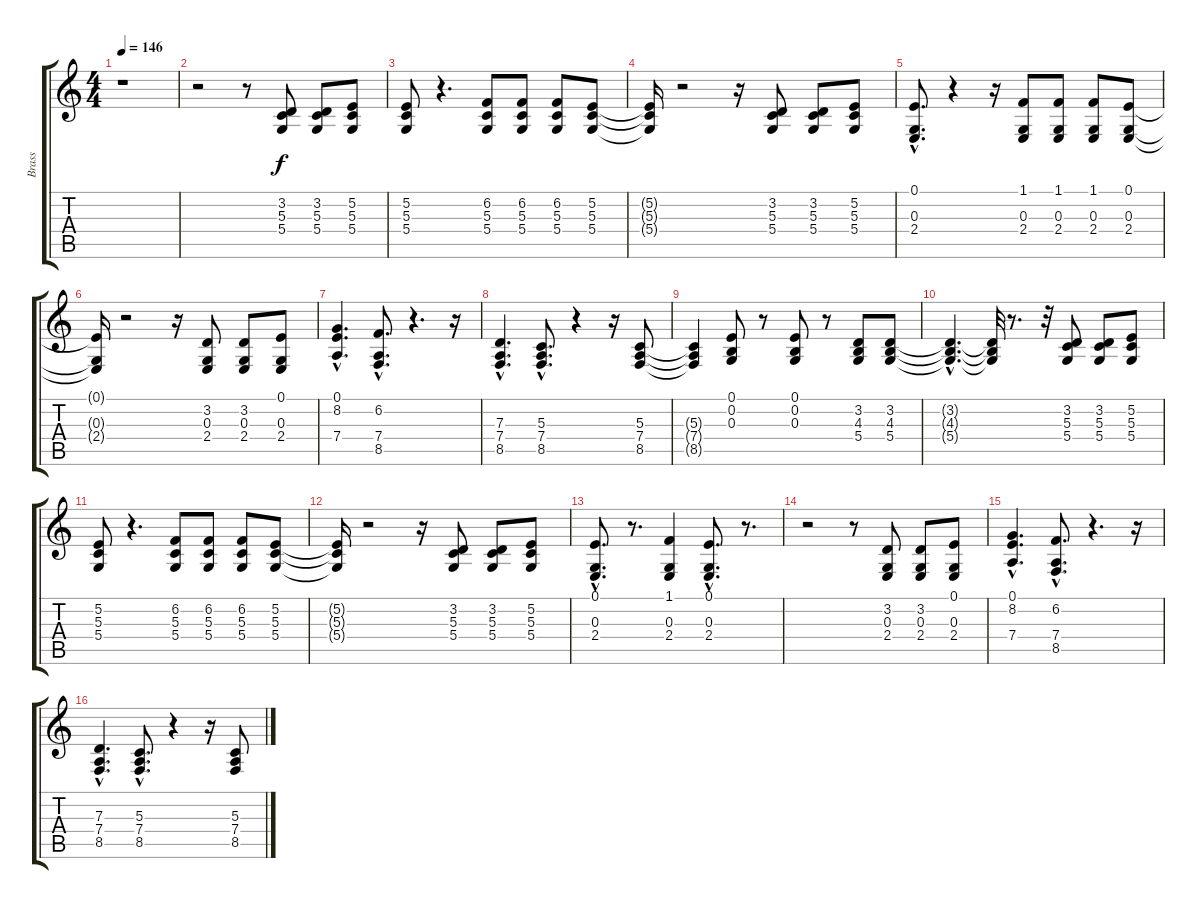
\track ("Brass" "Brass") {instrument synthstrings2}
\staff {score tabs}
\tuning (E4 B3 G3 D3 A2 E2) {hide}
\ts (4 4)
\tempo 146
\clef g2
\ks c
r.1{dy f} |
r.2 r.8 (3.2 5.3 5.4).8 (3.2 5.3 5.4).8 (5.2 5.3 5.4).8 |
(5.2 5.3 5.4).8 r.4{d} (6.2 5.3 5.4).8 (6.2 5.3 5.4).8 (6.2 5.3 5.4).8 (5.2 5.3 5.4).8 |
(5.2{t} 5.3{t} 5.4{t}).16 r.2 r.16 (3.2 5.3 5.4).8 (3.2 5.3 5.4).8 (5.2 5.3 5.4).8 |
(0.1{hac} 0.3{hac} 2.4{hac}).8{d} r.4 r.16 (1.1 0.3 2.4).8 (1.1 0.3 2.4).8 (1.1 0.3 2.4).8 (0.1 0.3 2.4).8 |
(0.1{t} 0.3{t} 2.4{t}).16 r.2 r.16 (3.2 0.3 2.4).8 (3.2 0.3 2.4).8 (0.1 0.3 2.4).8 |
(0.1{hac} 8.2{hac} 7.4{hac}).4{d} (6.2{hac} 7.4{hac} 8.5{hac}).8{d} r.4{d} r.16 |
(7.3{hac} 7.4{hac} 8.5{hac}).4{d} (5.3{hac} 7.4{hac} 8.5{hac}).8{d} r.4 r.16 (5.3 7.4 8.5).8 |
(5.3{t} 7.4{t} 8.5{t}).4 (0.1 0.2 0.3).8 r.8 (0.1 0.2 0.3).8 r.8 (3.2 4.3 5.4).8 (3.2 4.3 5.4).8 |
(3.2{hac t} 4.3{hac t} 5.4{hac t}).4{d} (3.2{t} 4.3{t} 5.4{t}).32 r.8{d} r.32 (3.2 5.3 5.4).8 (3.2 5.3 5.4).8 (5.2 5.3 5.4).8 |
(5.2 5.3 5.4).8 r.4{d} (6.2 5.3 5.4).8 (6.2 5.3 5.4).8 (6.2 5.3 5.4).8 (5.2 5.3 5.4).8 |
(5.2{t} 5.3{t} 5.4{t}).16 r.2 r.16 (3.2 5.3 5.4).8 (3.2 5.3 5.4).8 (5.2 5.3 5.4).8 |
(0.1{hac} 0.3{hac} 2.4{hac}).8{d} r.8{d} (1.1 0.3 2.4).4 (0.1{hac} 0.3{hac} 2.4{hac}).8{d} r.8{d} |
r.2 r.8 (3.2 0.3 2.4).8 (3.2 0.3 2.4).8 (0.1 0.3 2.4).8 |
(0.1{hac} 8.2{hac} 7.4{hac}).4{d} (6.2{hac} 7.4{hac} 8.5{hac}).8{d} r.4{d} r.16 |
(7.3{hac} 7.4{hac} 8.5{hac}).4{d} (5.3{hac} 7.4{hac} 8.5{hac}).8{d} r.4 r.16 (5.3 7.4 8.5).8
